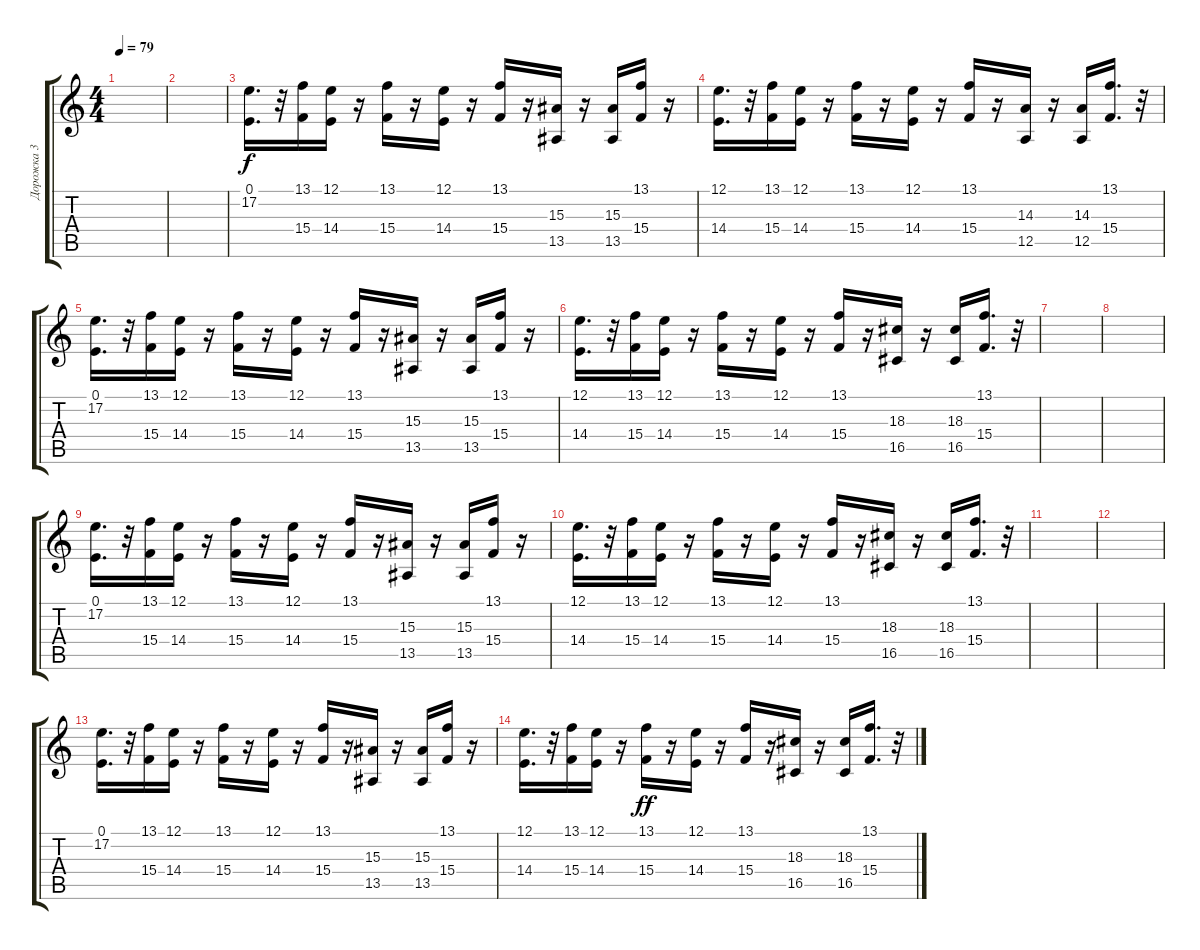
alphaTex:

\track ("Дорожка 3" "Дорожка 3") {instrument stringensemble1}
\staff {score tabs}
\tuning (E4 B3 G3 D3 A2 E2) {hide}
\ts (4 4)
\tempo 79
\clef g2
\ks c
|
|
(0.1 17.2).16{d} r.32 (13.1 15.4).16 (12.1 14.4).16 r.16 (13.1 15.4).16 r.16 (12.1 14.4).16 r.16 (13.1 15.4).16 r.16 (15.3 13.5).16 r.16 (15.3 13.5).16 (13.1 15.4).16 r.16 |
(12.1 14.4).16{d} r.32 (13.1 15.4).16 (12.1 14.4).16 r.16 (13.1 15.4).16 r.16 (12.1 14.4).16 r.16 (13.1 15.4).16 r.16 (14.3 12.5).16 r.16 (14.3 12.5).16 (13.1 15.4).16{d} r.32 |
(0.1 17.2).16{d} r.32 (13.1 15.4).16 (12.1 14.4).16 r.16 (13.1 15.4).16 r.16 (12.1 14.4).16 r.16 (13.1 15.4).16 r.16 (15.3 13.5).16 r.16 (15.3 13.5).16 (13.1 15.4).16 r.16 |
(12.1 14.4).16{d} r.32 (13.1 15.4).16 (12.1 14.4).16 r.16 (13.1 15.4).16 r.16 (12.1 14.4).16 r.16 (13.1 15.4).16 r.16 (18.3 16.5).16 r.16 (18.3 16.5).16 (13.1 15.4).16{d} r.32 |
|
|
(0.1 17.2).16{d} r.32 (13.1 15.4).16 (12.1 14.4).16 r.16 (13.1 15.4).16 r.16 (12.1 14.4).16 r.16 (13.1 15.4).16 r.16 (15.3 13.5).16 r.16 (15.3 13.5).16 (13.1 15.4).16 r.16 |
(12.1 14.4).16{d} r.32 (13.1 15.4).16 (12.1 14.4).16 r.16 (13.1 15.4).16 r.16 (12.1 14.4).16 r.16 (13.1 15.4).16 r.16 (18.3 16.5).16 r.16 (18.3 16.5).16 (13.1 15.4).16{d} r.32 |
|
|
(0.1 17.2).16{d} r.32 (13.1 15.4).16 (12.1 14.4).16 r.16 (13.1 15.4).16 r.16 (12.1 14.4).16 r.16 (13.1 15.4).16 r.16 (15.3 13.5).16 r.16 (15.3 13.5).16 (13.1 15.4).16 r.16 |
(12.1 14.4).16{d dy f} r.32 (13.1 15.4).16 (12.1 14.4).16 r.16 (13.1 15.4).16{dy ff} r.16 (12.1 14.4).16 r.16 (13.1 15.4).16 r.16 (18.3 16.5).16 r.16 (18.3 16.5).16 (13.1 15.4).16{d} r.32
